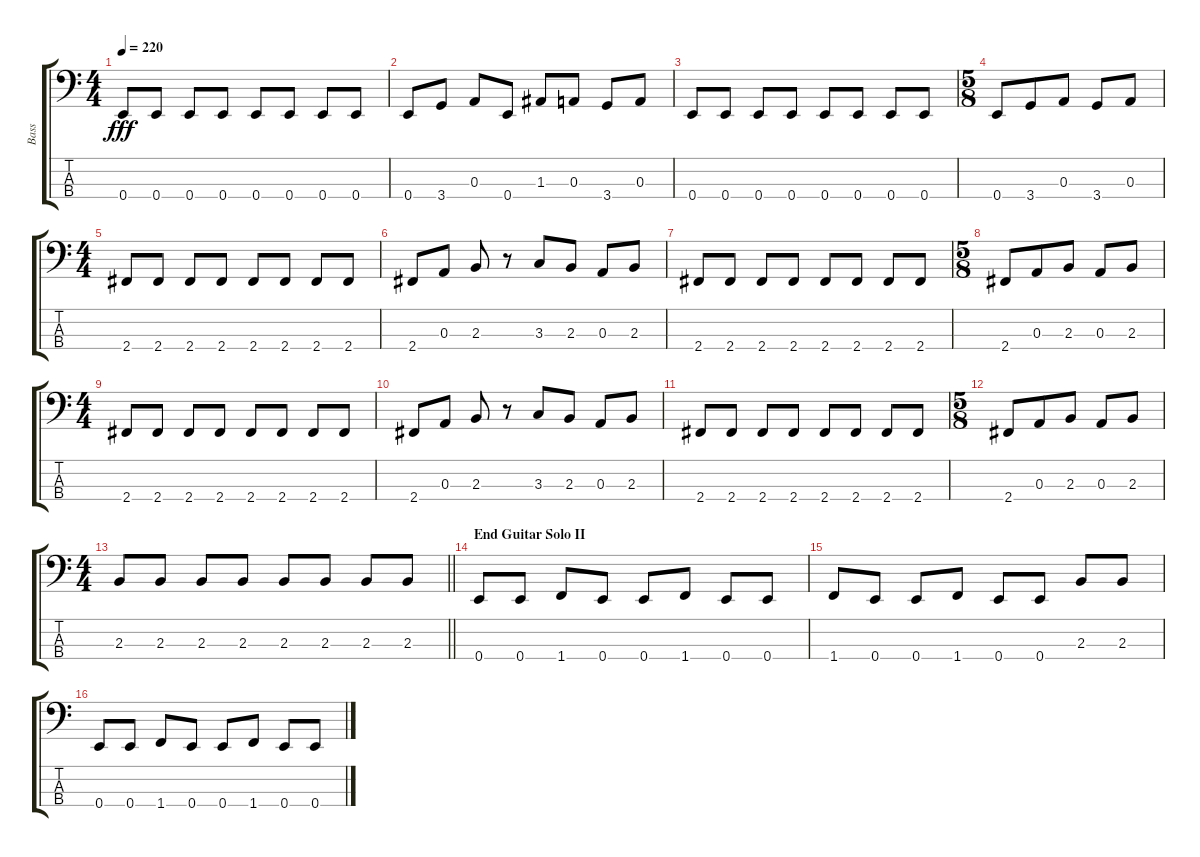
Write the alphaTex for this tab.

\track ("Bass" "Bass") {instrument electricbassfinger}
\staff {score tabs}
\tuning (G2 D2 A1 E1) {hide}
\ts (4 4)
\tempo 220
\clef f4
\ks c
0.4.8{dy fff} 0.4.8 0.4.8 0.4.8 0.4.8 0.4.8 0.4.8 0.4.8 |
0.4.8 3.4.8 0.3.8 0.4.8 1.3.8 0.3.8 3.4.8 0.3.8 |
0.4.8 0.4.8 0.4.8 0.4.8 0.4.8 0.4.8 0.4.8 0.4.8 |
\ts (5 8)
0.4.8 3.4.8 0.3.8 3.4.8 0.3.8 |
\ts (4 4)
2.4.8 2.4.8 2.4.8 2.4.8 2.4.8 2.4.8 2.4.8 2.4.8 |
2.4.8 0.3.8 2.3.8 r.8 3.3.8 2.3.8 0.3.8 2.3.8 |
2.4.8 2.4.8 2.4.8 2.4.8 2.4.8 2.4.8 2.4.8 2.4.8 |
\ts (5 8)
2.4.8 0.3.8 2.3.8 0.3.8 2.3.8 |
\ts (4 4)
2.4.8 2.4.8 2.4.8 2.4.8 2.4.8 2.4.8 2.4.8 2.4.8 |
2.4.8 0.3.8 2.3.8 r.8 3.3.8 2.3.8 0.3.8 2.3.8 |
2.4.8 2.4.8 2.4.8 2.4.8 2.4.8 2.4.8 2.4.8 2.4.8 |
\ts (5 8)
2.4.8 0.3.8 2.3.8 0.3.8 2.3.8 |
\ts (4 4)
\barLineRight lightlight
2.3.8 2.3.8 2.3.8 2.3.8 2.3.8 2.3.8 2.3.8 2.3.8 |
\section ("" "End Guitar Solo II")
0.4.8 0.4.8 1.4.8 0.4.8 0.4.8 1.4.8 0.4.8 0.4.8 |
1.4.8 0.4.8 0.4.8 1.4.8 0.4.8 0.4.8 2.3.8 2.3.8 |
0.4.8 0.4.8 1.4.8 0.4.8 0.4.8 1.4.8 0.4.8 0.4.8
